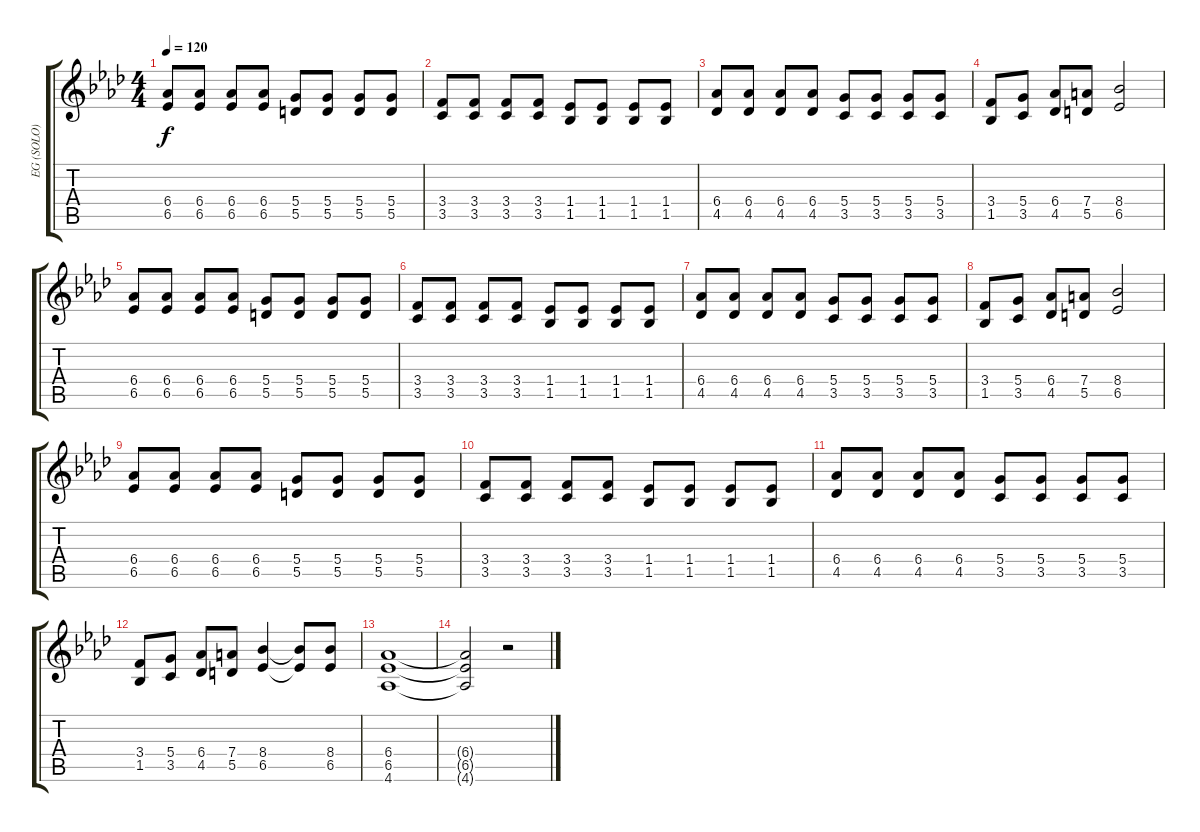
\track ("EG (SOLO)" "EG (SOLO)") {instrument distortionguitar}
\staff {score tabs}
\tuning (E4 B3 G3 D3 A2 E2) {hide}
\ts (4 4)
\tempo 120
\clef g2
\ks ab
(6.4 6.5).8{dy f} (6.4 6.5).8 (6.4 6.5).8 (6.4 6.5).8 (5.4 5.5).8 (5.4 5.5).8 (5.4 5.5).8 (5.4 5.5).8 |
(3.4 3.5).8 (3.4 3.5).8 (3.4 3.5).8 (3.4 3.5).8 (1.4 1.5).8 (1.4 1.5).8 (1.4 1.5).8 (1.4 1.5).8 |
(6.4 4.5).8 (6.4 4.5).8 (6.4 4.5).8 (6.4 4.5).8 (5.4 3.5).8 (5.4 3.5).8 (5.4 3.5).8 (5.4 3.5).8 |
(3.4 1.5).8 (5.4 3.5).8 (6.4 4.5).8 (7.4 5.5).8 (8.4 6.5).2 |
(6.4 6.5).8 (6.4 6.5).8 (6.4 6.5).8 (6.4 6.5).8 (5.4 5.5).8 (5.4 5.5).8 (5.4 5.5).8 (5.4 5.5).8 |
(3.4 3.5).8 (3.4 3.5).8 (3.4 3.5).8 (3.4 3.5).8 (1.4 1.5).8 (1.4 1.5).8 (1.4 1.5).8 (1.4 1.5).8 |
(6.4 4.5).8 (6.4 4.5).8 (6.4 4.5).8 (6.4 4.5).8 (5.4 3.5).8 (5.4 3.5).8 (5.4 3.5).8 (5.4 3.5).8 |
(3.4 1.5).8 (5.4 3.5).8 (6.4 4.5).8 (7.4 5.5).8 (8.4 6.5).2 |
(6.4 6.5).8 (6.4 6.5).8 (6.4 6.5).8 (6.4 6.5).8 (5.4 5.5).8 (5.4 5.5).8 (5.4 5.5).8 (5.4 5.5).8 |
(3.4 3.5).8 (3.4 3.5).8 (3.4 3.5).8 (3.4 3.5).8 (1.4 1.5).8 (1.4 1.5).8 (1.4 1.5).8 (1.4 1.5).8 |
(6.4 4.5).8 (6.4 4.5).8 (6.4 4.5).8 (6.4 4.5).8 (5.4 3.5).8 (5.4 3.5).8 (5.4 3.5).8 (5.4 3.5).8 |
(3.4 1.5).8 (5.4 3.5).8 (6.4 4.5).8 (7.4 5.5).8 (8.4 6.5).4 (8.4{t} 6.5{t}).8 (8.4 6.5).8 |
(6.4 6.5 4.6).1 |
(6.4{t} 6.5{t} 4.6{t}).2 r.2
